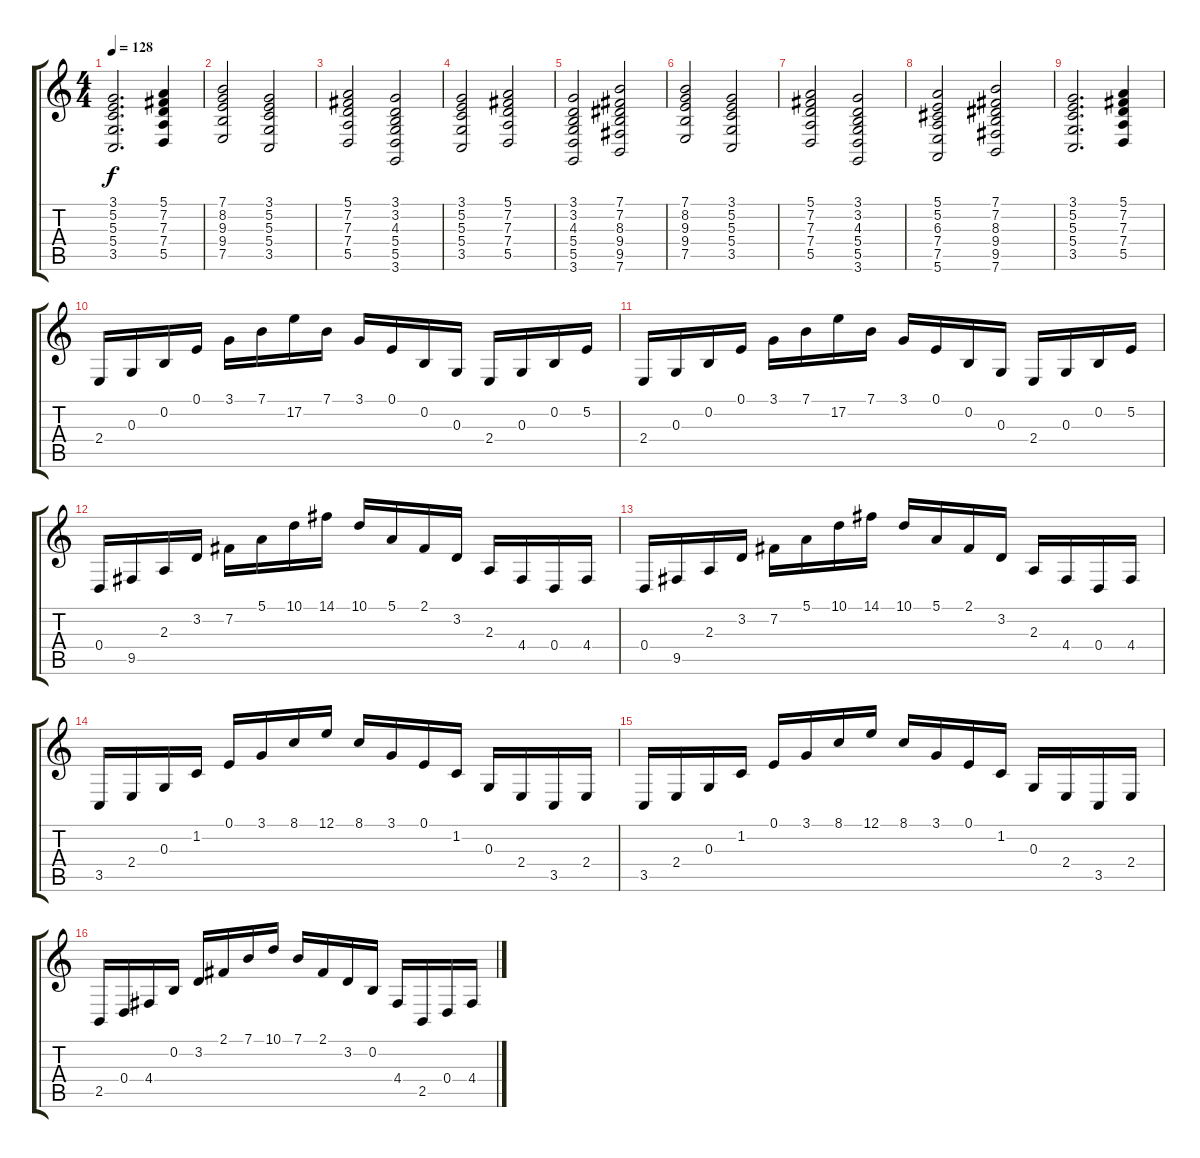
\track "" {instrument acousticgrandpiano}
\staff {score tabs}
\tuning (E4 B3 G3 D3 A2 E2) {hide}
\ts (4 4)
\tempo 128
\clef g2
\ks c
(3.1 5.2 5.3 5.4 3.5).2{d dy f} (5.1 7.2 7.3 7.4 5.5).4 |
(7.1 8.2 9.3 9.4 7.5).2 (3.1 5.2 5.3 5.4 3.5).2 |
(5.1 7.2 7.3 7.4 5.5).2 (3.1 3.2 4.3 5.4 5.5 3.6).2 |
(3.1 5.2 5.3 5.4 3.5).2 (5.1 7.2 7.3 7.4 5.5).2 |
(3.1 3.2 4.3 5.4 5.5 3.6).2 (7.1 7.2 8.3 9.4 9.5 7.6).2 |
(7.1 8.2 9.3 9.4 7.5).2 (3.1 5.2 5.3 5.4 3.5).2 |
(5.1 7.2 7.3 7.4 5.5).2 (3.1 3.2 4.3 5.4 5.5 3.6).2 |
(5.1 5.2 6.3 7.4 7.5 5.6).2 (7.1 7.2 8.3 9.4 9.5 7.6).2 |
(3.1 5.2 5.3 5.4 3.5).2{d} (5.1 7.2 7.3 7.4 5.5).4 |
2.4.16 0.3.16 0.2.16 0.1.16 3.1.16 7.1.16 17.2.16 7.1.16 3.1.16 0.1.16 0.2.16 0.3.16 2.4.16 0.3.16 0.2.16 5.2.16 |
2.4.16 0.3.16 0.2.16 0.1.16 3.1.16 7.1.16 17.2.16 7.1.16 3.1.16 0.1.16 0.2.16 0.3.16 2.4.16 0.3.16 0.2.16 5.2.16 |
0.4.16 9.5.16 2.3.16 3.2.16 7.2.16 5.1.16 10.1.16 14.1.16 10.1.16 5.1.16 2.1.16 3.2.16 2.3.16 4.4.16 0.4.16 4.4.16 |
0.4.16 9.5.16 2.3.16 3.2.16 7.2.16 5.1.16 10.1.16 14.1.16 10.1.16 5.1.16 2.1.16 3.2.16 2.3.16 4.4.16 0.4.16 4.4.16 |
3.5.16 2.4.16 0.3.16 1.2.16 0.1.16 3.1.16 8.1.16 12.1.16 8.1.16 3.1.16 0.1.16 1.2.16 0.3.16 2.4.16 3.5.16 2.4.16 |
3.5.16 2.4.16 0.3.16 1.2.16 0.1.16 3.1.16 8.1.16 12.1.16 8.1.16 3.1.16 0.1.16 1.2.16 0.3.16 2.4.16 3.5.16 2.4.16 |
2.5.16 0.4.16 4.4.16 0.2.16 3.2.16 2.1.16 7.1.16 10.1.16 7.1.16 2.1.16 3.2.16 0.2.16 4.4.16 2.5.16 0.4.16 4.4.16
